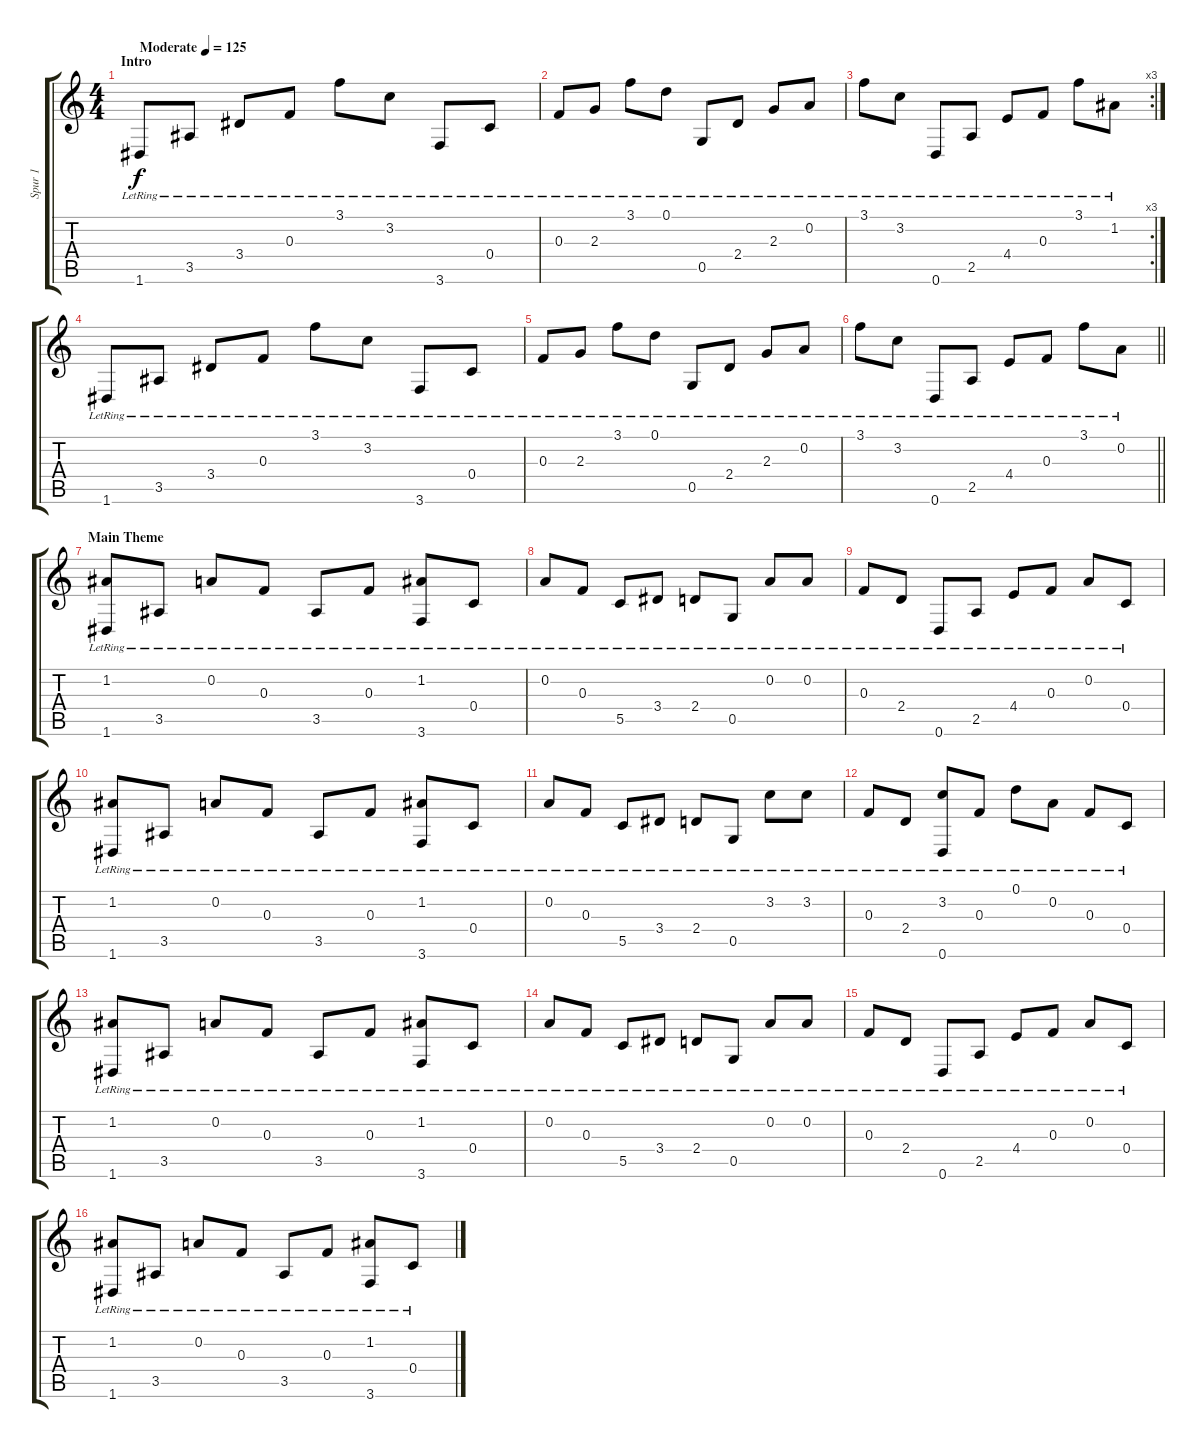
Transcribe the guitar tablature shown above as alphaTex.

\track ("Spur 1" "Spur 1") {instrument acousticguitarsteel}
\staff {score tabs}
\tuning (D4 A3 F3 C3 G2 D2) {hide}
\ts (4 4)
\section ("" "Intro")
\tempo (125 "Moderate")
\clef g2
\ks c
1.6{lr}.8{dy f instrument acousticguitarsteel} 3.5{lr}.8 3.4{lr}.8 0.3{lr}.8 3.1{lr}.8 3.2{lr}.8 3.6{lr}.8 0.4{lr}.8 |
0.3{lr}.8 2.3{lr}.8 3.1{lr}.8 0.1{lr}.8 0.5{lr}.8 2.4{lr}.8 2.3{lr}.8 0.2{lr}.8 |
\rc 3
3.1{lr}.8 3.2{lr}.8 0.6{lr}.8 2.5{lr}.8 4.4{lr}.8 0.3{lr}.8 3.1{lr}.8 1.2{lr}.8 |
1.6{lr}.8 3.5{lr}.8 3.4{lr}.8 0.3{lr}.8 3.1{lr}.8 3.2{lr}.8 3.6{lr}.8 0.4{lr}.8 |
0.3{lr}.8 2.3{lr}.8 3.1{lr}.8 0.1{lr}.8 0.5{lr}.8 2.4{lr}.8 2.3{lr}.8 0.2{lr}.8 |
\barLineRight lightlight
3.1{lr}.8 3.2{lr}.8 0.6{lr}.8 2.5{lr}.8 4.4{lr}.8 0.3{lr}.8 3.1{lr}.8 0.2{lr}.8 |
\section ("" "Main Theme")
(1.2{lr} 1.6{lr}).8 3.5{lr}.8 0.2{lr}.8 0.3{lr}.8 3.5{lr}.8 0.3{lr}.8 (1.2{lr} 3.6{lr}).8 0.4{lr}.8 |
0.2{lr}.8 0.3{lr}.8 5.5{lr}.8 3.4{lr}.8 2.4{lr}.8 0.5{lr}.8 0.2{lr}.8 0.2{lr}.8 |
0.3{lr}.8 2.4{lr}.8 0.6{lr}.8 2.5{lr}.8 4.4{lr}.8 0.3{lr}.8 0.2{lr}.8 0.4{lr}.8 |
(1.2{lr} 1.6{lr}).8 3.5{lr}.8 0.2{lr}.8 0.3{lr}.8 3.5{lr}.8 0.3{lr}.8 (1.2{lr} 3.6{lr}).8 0.4{lr}.8 |
0.2{lr}.8 0.3{lr}.8 5.5{lr}.8 3.4{lr}.8 2.4{lr}.8 0.5{lr}.8 3.2{lr}.8 3.2{lr}.8 |
0.3{lr}.8 2.4{lr}.8 (3.2{lr} 0.6{lr}).8 0.3{lr}.8 0.1{lr}.8 0.2{lr}.8 0.3{lr}.8 0.4{lr}.8 |
(1.2{lr} 1.6{lr}).8 3.5{lr}.8 0.2{lr}.8 0.3{lr}.8 3.5{lr}.8 0.3{lr}.8 (1.2{lr} 3.6{lr}).8 0.4{lr}.8 |
0.2{lr}.8 0.3{lr}.8 5.5{lr}.8 3.4{lr}.8 2.4{lr}.8 0.5{lr}.8 0.2{lr}.8 0.2{lr}.8 |
0.3{lr}.8 2.4{lr}.8 0.6{lr}.8 2.5{lr}.8 4.4{lr}.8 0.3{lr}.8 0.2{lr}.8 0.4{lr}.8 |
(1.2{lr} 1.6{lr}).8 3.5{lr}.8 0.2{lr}.8 0.3{lr}.8 3.5{lr}.8 0.3{lr}.8 (1.2{lr} 3.6{lr}).8 0.4{lr}.8
